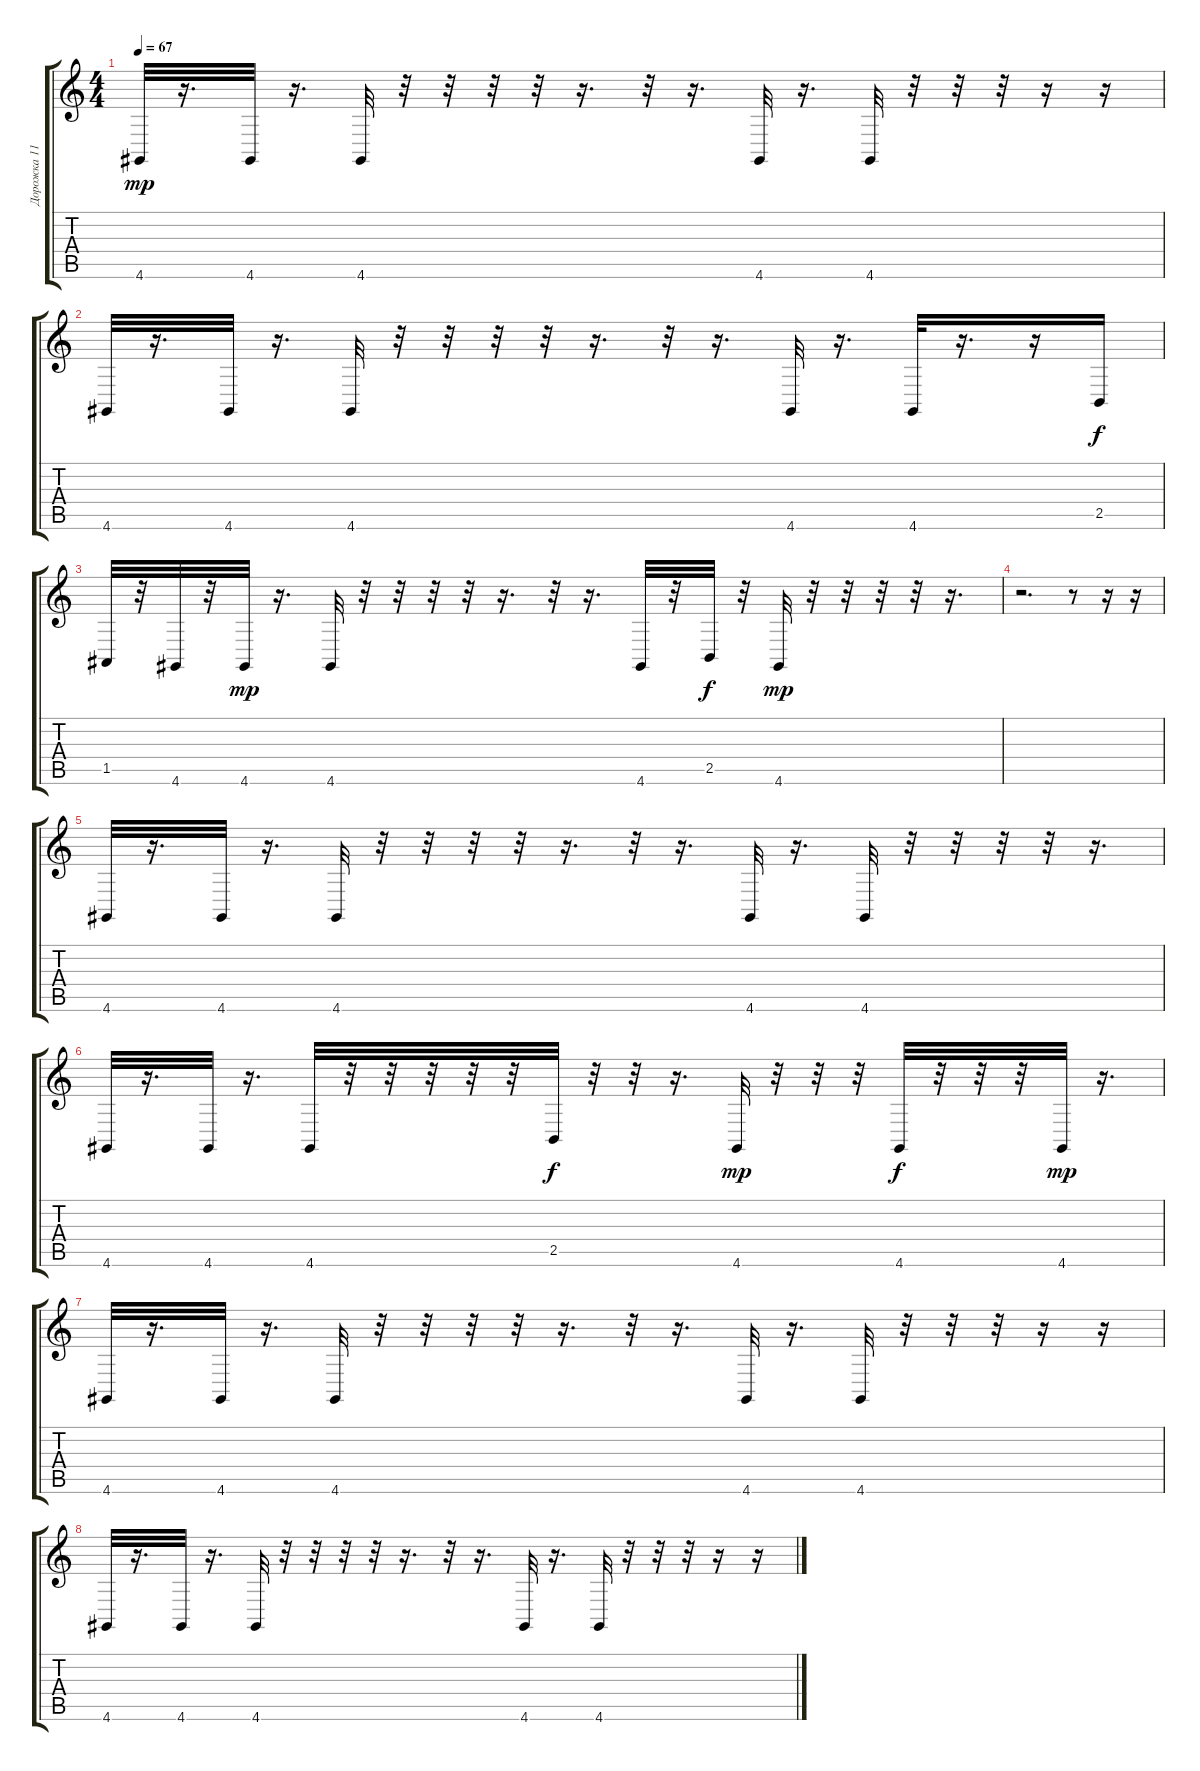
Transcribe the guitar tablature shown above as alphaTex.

\track ("Дорожка 11" "Дорожка 11") {instrument acousticgrandpiano}
\staff {score tabs}
\tuning (E4 B3 G3 D3 A2 E2) {hide}
\ts (4 4)
\tempo 67
\clef g2
\ks c
4.6.32{dy mp} r.16{d} 4.6.32 r.16{d} 4.6.32 r.32 r.32 r.32 r.32 r.16{d} r.32 r.16{d} 4.6.32 r.16{d} 4.6.32 r.32 r.32 r.32 r.16 r.16 |
4.6.32 r.16{d} 4.6.32 r.16{d} 4.6.32 r.32 r.32 r.32 r.32 r.16{d} r.32 r.16{d} 4.6.32 r.16{d} 4.6.32 r.16{d} r.16 2.5.16{dy f} |
1.5.32 r.32 4.6.32 r.32 4.6.32{dy mp} r.16{d} 4.6.32 r.32 r.32 r.32 r.32 r.16{d} r.32 r.16{d} 4.6.32 r.32 2.5.32{dy f} r.32 4.6.32{dy mp} r.32 r.32 r.32 r.32 r.16{d} |
r.2{d} r.8 r.16 r.16 |
4.6.32 r.16{d} 4.6.32 r.16{d} 4.6.32 r.32 r.32 r.32 r.32 r.16{d} r.32 r.16{d} 4.6.32 r.16{d} 4.6.32 r.32 r.32 r.32 r.32 r.16{d} |
4.6.32 r.16{d} 4.6.32 r.16{d} 4.6.32 r.32 r.32 r.32 r.32 r.32 2.5.32{dy f} r.32 r.32 r.16{d} 4.6.32{dy mp} r.32 r.32 r.32 4.6.32{dy f} r.32 r.32 r.32 4.6.32{dy mp} r.16{d} |
4.6.32 r.16{d} 4.6.32 r.16{d} 4.6.32 r.32 r.32 r.32 r.32 r.16{d} r.32 r.16{d} 4.6.32 r.16{d} 4.6.32 r.32 r.32 r.32 r.16 r.16 |
4.6.32 r.16{d} 4.6.32 r.16{d} 4.6.32 r.32 r.32 r.32 r.32 r.16{d} r.32 r.16{d} 4.6.32 r.16{d} 4.6.32 r.32 r.32 r.32 r.16 r.16
